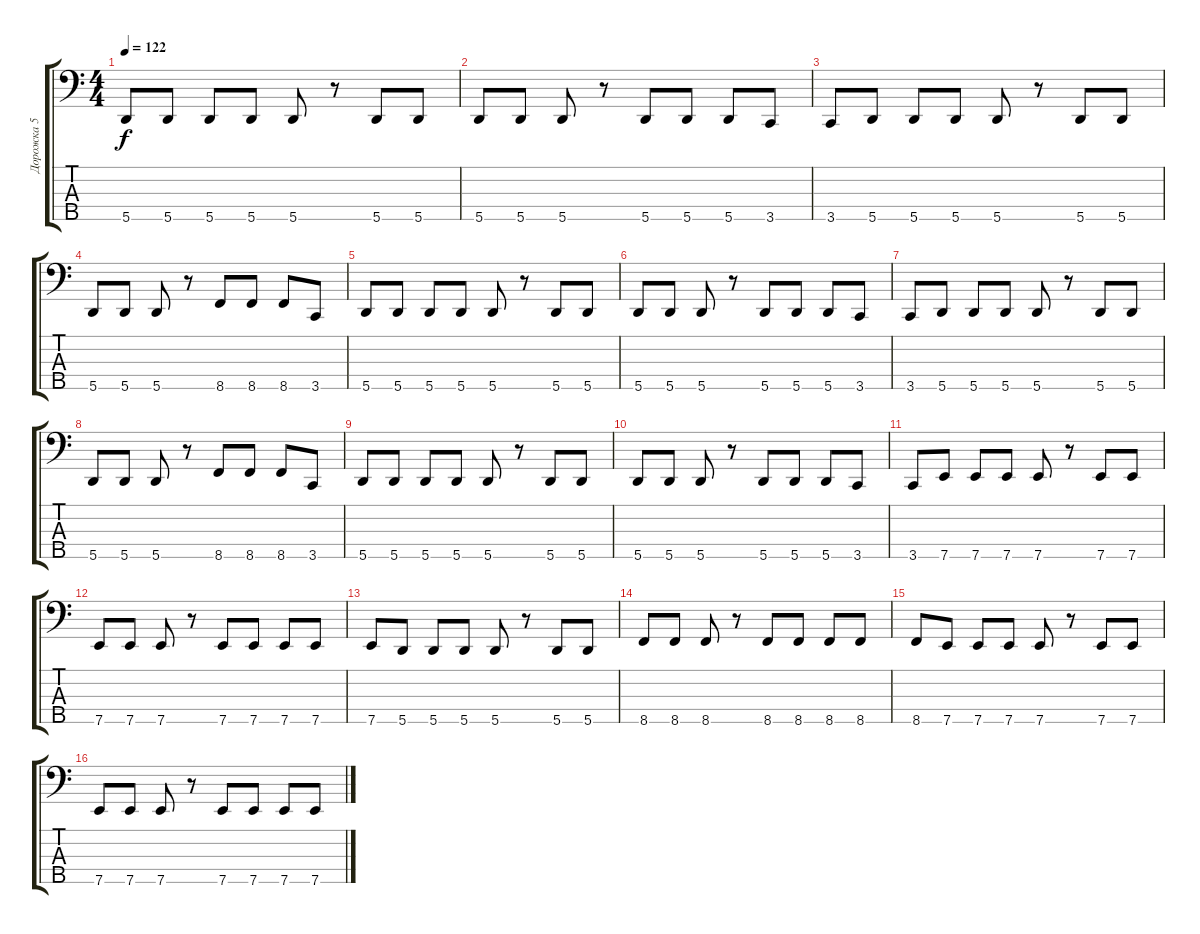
\track ("Дорожка 5" "Дорожка 5") {instrument electricbasspick}
\staff {score tabs}
\tuning (F2 C2 G1 D1 A0) {hide}
\ts (4 4)
\tempo 122
\clef f4
\ks c
5.5.8{dy f} 5.5.8 5.5.8 5.5.8 5.5.8 r.8 5.5.8 5.5.8 |
5.5.8 5.5.8 5.5.8 r.8 5.5.8 5.5.8 5.5.8 3.5.8 |
3.5.8 5.5.8 5.5.8 5.5.8 5.5.8 r.8 5.5.8 5.5.8 |
5.5.8 5.5.8 5.5.8 r.8 8.5.8 8.5.8 8.5.8 3.5.8 |
5.5.8 5.5.8 5.5.8 5.5.8 5.5.8 r.8 5.5.8 5.5.8 |
5.5.8 5.5.8 5.5.8 r.8 5.5.8 5.5.8 5.5.8 3.5.8 |
3.5.8 5.5.8 5.5.8 5.5.8 5.5.8 r.8 5.5.8 5.5.8 |
5.5.8 5.5.8 5.5.8 r.8 8.5.8 8.5.8 8.5.8 3.5.8 |
5.5.8 5.5.8 5.5.8 5.5.8 5.5.8 r.8 5.5.8 5.5.8 |
5.5.8 5.5.8 5.5.8 r.8 5.5.8 5.5.8 5.5.8 3.5.8 |
3.5.8 7.5.8 7.5.8 7.5.8 7.5.8 r.8 7.5.8 7.5.8 |
7.5.8 7.5.8 7.5.8 r.8 7.5.8 7.5.8 7.5.8 7.5.8 |
7.5.8 5.5.8 5.5.8 5.5.8 5.5.8 r.8 5.5.8 5.5.8 |
8.5.8 8.5.8 8.5.8 r.8 8.5.8 8.5.8 8.5.8 8.5.8 |
8.5.8 7.5.8 7.5.8 7.5.8 7.5.8 r.8 7.5.8 7.5.8 |
7.5.8 7.5.8 7.5.8 r.8 7.5.8 7.5.8 7.5.8 7.5.8
